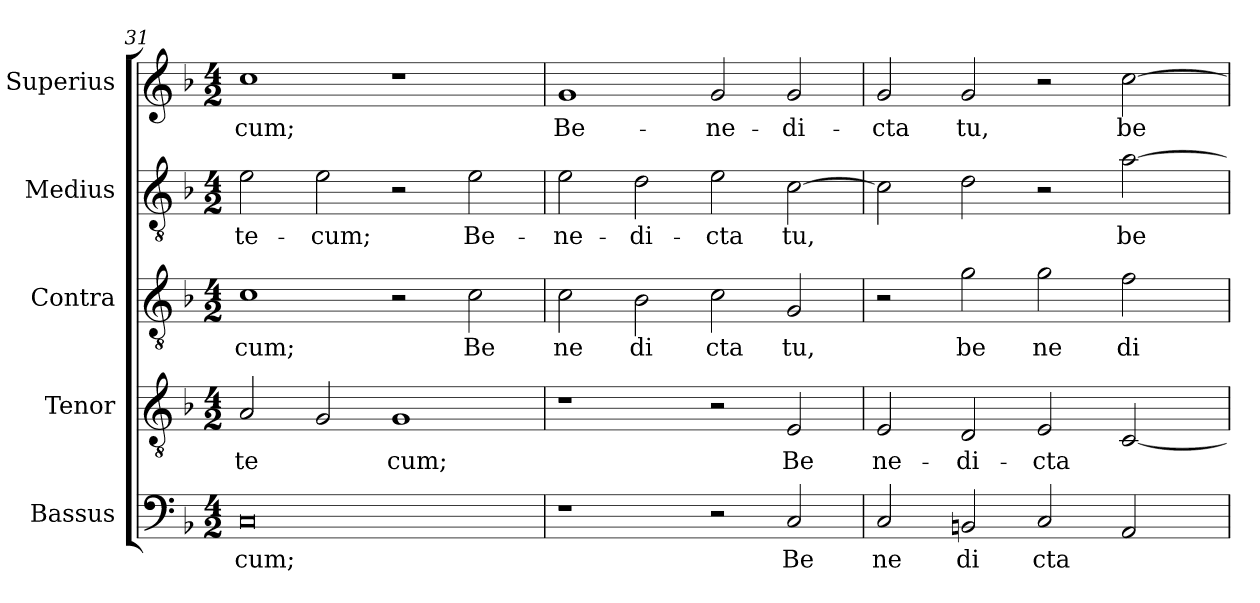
**kern	**text	**kern	**text	**kern	**text	**kern	**text	**kern	**text
*part5	*part5	*part4	*part4	*part3	*part3	*part2	*part2	*part1	*part1
*staff5	*staff5	*staff4	*staff4	*staff3	*staff3	*staff2	*staff2	*staff1	*staff1
*I"Bassus	*	*I"Tenor	*	*I"Contra	*	*I"Medius	*	*I"Superius	*
*clefF4	*	*clefGv2	*	*clefGv2	*	*clefGv2	*	*clefG2	*
*k[b-]	*	*k[b-]	*	*k[b-]	*	*k[b-]	*	*k[b-]	*
*F:	*	*F:	*	*F:	*	*F:	*	*F:	*
*M4/2	*	*M4/2	*	*M4/2	*	*M4/2	*	*M4/2	*
=31	=31	=31	=31	=31	=31	=31	=31	=31	=31
!	!LO:LY:b:cj	!	!LO:LY:b:cj	!	!LO:LY:b:cj	!	!LO:LY:b:cj	!	!LO:LY:b:cj
0C	cum;	2A/	te	1c	cum;	2e\	te-	1cc	-cum;
!	!	!	!	!	!	!	!LO:LY:b:cj	!	!
.	.	2G/	.	.	.	2e\	-cum;	.	.
!	!	!	!LO:LY:b:cj	!	!	!	!	!	!
.	.	1G	cum;	2r	.	2r	.	1r	.
!	!	!	!	!	!LO:LY:b:cj	!	!LO:LY:b:cj	!	!
.	.	.	.	2c\	Be	2e\	Be-	.	.
=32	=32	=32	=32	=32	=32	=32	=32	=32	=32
!	!	!	!	!	!LO:LY:b:cj	!	!LO:LY:b:cj	!	!LO:LY:b:cj
1r	.	1r	.	2c\	ne	2e\	-ne-	1g	Be-
!	!	!	!	!	!LO:LY:b:cj	!	!LO:LY:b:cj	!	!
.	.	.	.	2B-\	di	2d\	-di-	.	.
!	!	!	!	!	!LO:LY:b:cj	!	!LO:LY:b:cj	!	!LO:LY:b:cj
2r	.	2r	.	2c\	cta	2e\	-cta	2g/	-ne-
!	!LO:LY:b:cj	!	!LO:LY:b:cj	!	!LO:LY:b:cj	!	!LO:LY:b	!	!LO:LY:b:cj
2C/	Be	2E/	Be	2G/	tu,	[<2c\	tu,	2g/	-di-
!!LO:LB:g=z
=33	=33	=33	=33	=33	=33	=33	=33	=33	=33
!	!LO:LY:b:cj	!	!LO:LY:b:cj	!	!	!	!	!	!LO:LY:b:cj
*	*	*	*	*	*	*^	*	*	*
2C/	ne	2E/	ne-	2r	.	2c\]	64ryy	.	2g/	-cta
.	.	.	.	.	.	.	1ryy	.	.	.
!	!LO:LY:b:cj	!	!LO:LY:b:cj	!	!LO:LY:b:cj	!	!	!	!	!LO:LY:b:cj
2BBn/	di	2D/	-di-	2g\	be	2d\	.	.	2g/	tu,
!	!LO:LY:b	!	!LO:LY:b	!	!LO:LY:b:cj	!	!	!	!	!
2C/	cta	2E/	-cta	2g\	ne	2r	.	.	2r	.
.	.	.	.	.	.	.	2ryy	.	.	.
!	!	!	!	!	!LO:LY:b:cj	!	!	!LO:LY:b:cj	!	!LO:LY:b:cj
2AA/	.	[<2C/	.	2f\	di	[>2a\	.	be-	[>2cc\	be-
.	.	.	.	.	.	.	4ryy	.	.	.
.	.	.	.	.	.	.	8...ryy	.	.	.
*	*	*	*	*	*	*v	*v	*	*	*
=	=	=	=	=	=	=	=	=	=
*-	*-	*-	*-	*-	*-	*-	*-	*-	*-
